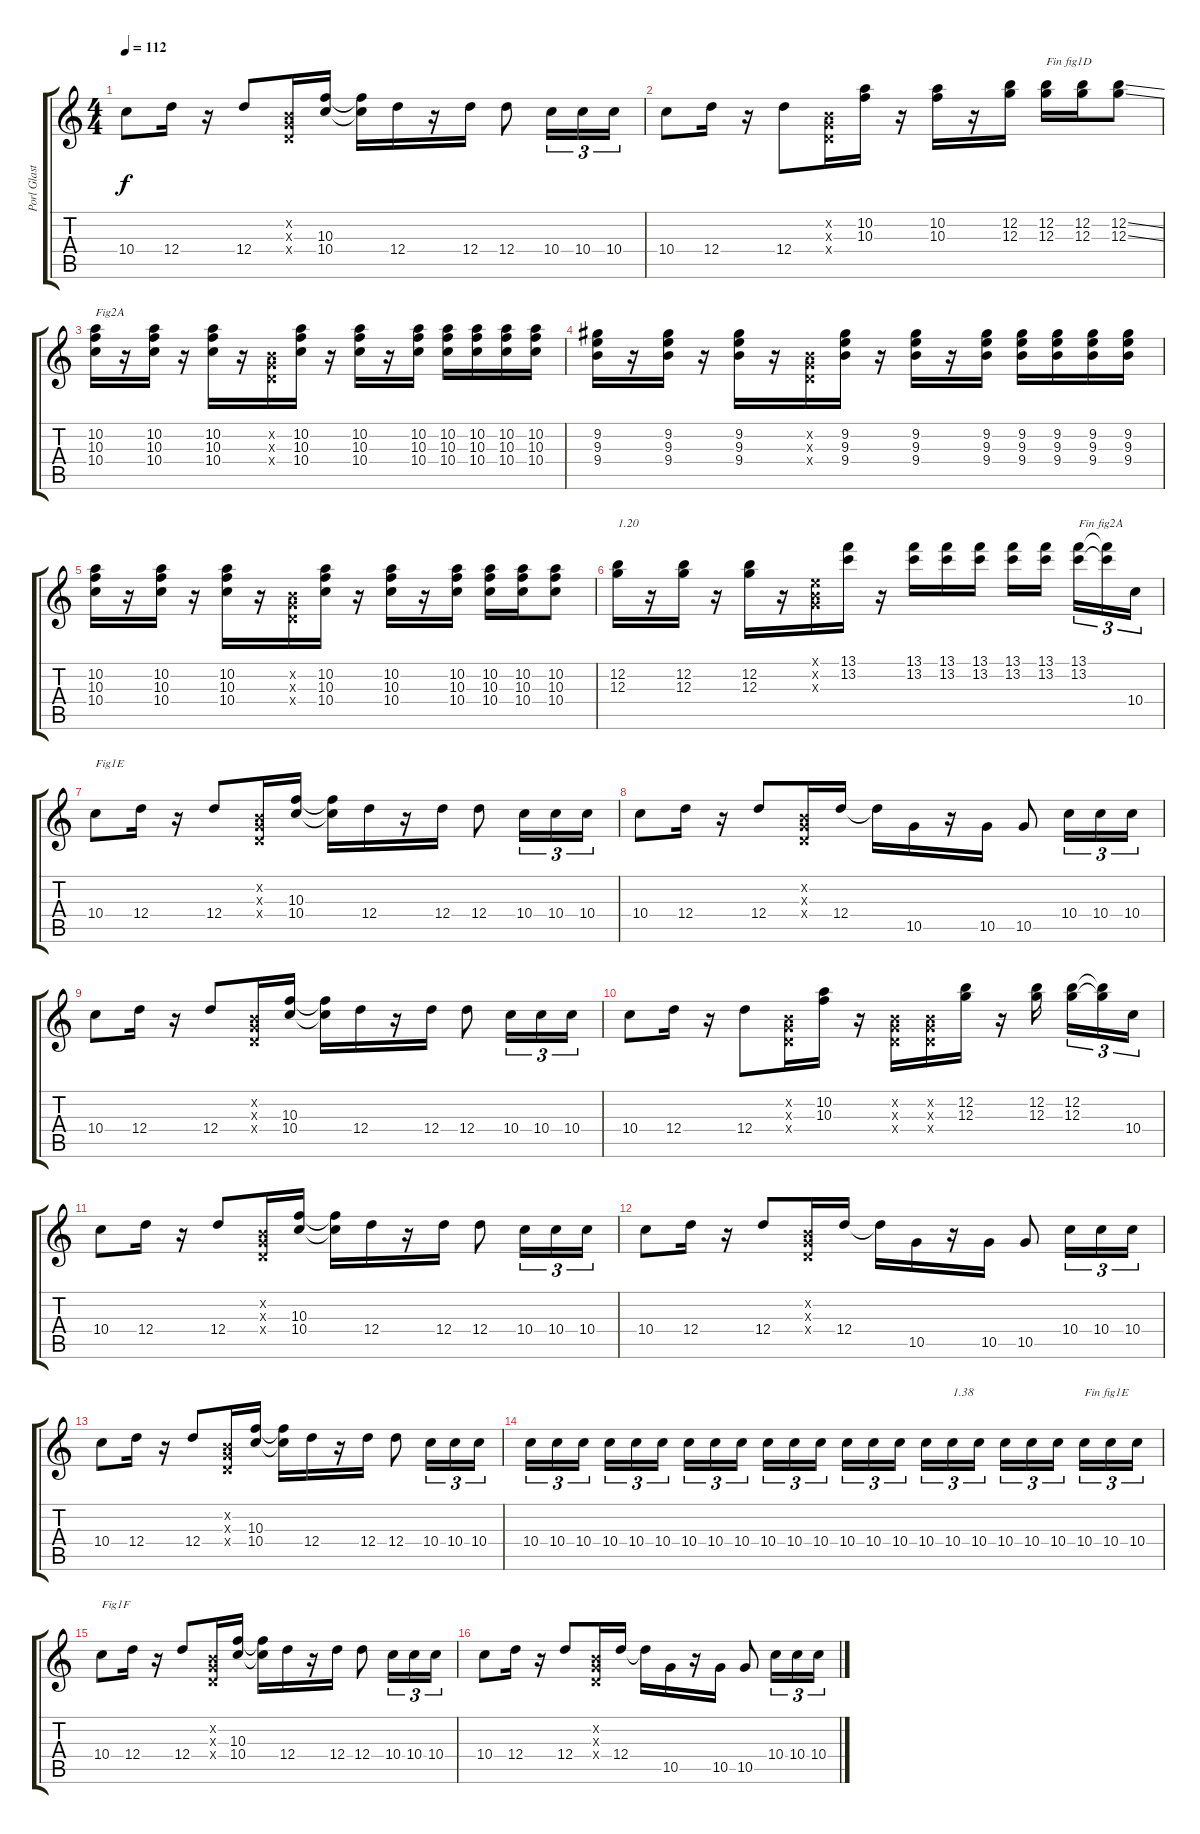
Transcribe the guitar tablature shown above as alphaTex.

\track ("Porl Glastonbury 1990" "Porl Glast") {mute instrument electricguitarclean}
\staff {score tabs}
\tuning (E4 B3 G3 D3 A2 E2) {hide}
\ts (4 4)
\tempo 112
\clef g2
\ks c
10.4.8{dy f} 12.4.16 r.16 12.4.8 (0.2{x} 0.3{x} 0.4{x}).16 (10.3 10.4).16 (10.3{t} 10.4{t}).16 12.4.16 r.16 12.4.16 12.4.8 10.4.16{tu (3 2)} 10.4.16{tu (3 2)} 10.4.16{tu (3 2)} |
10.4.8 12.4.16 r.16 12.4.8 (0.2{x} 0.3{x} 0.4{x}).16 (10.2 10.3).16 r.16 (10.2 10.3).16 r.16 (12.2 12.3).16 (12.2 12.3).16{txt "Fin fig1D"} (12.2 12.3).16 (12.2{ss} 12.3{ss}).8 |
(10.2 10.3 10.4).16{txt "Fig2A"} r.16 (10.2 10.3 10.4).16 r.16 (10.2 10.3 10.4).16 r.16 (0.2{x} 0.3{x} 0.4{x}).16 (10.2 10.3 10.4).16 r.16 (10.2 10.3 10.4).16 r.16 (10.2 10.3 10.4).16 (10.2 10.3 10.4).16 (10.2 10.3 10.4).16 (10.2 10.3 10.4).16 (10.2 10.3 10.4).16 |
(9.2 9.3 9.4).16 r.16 (9.2 9.3 9.4).16 r.16 (9.2 9.3 9.4).16 r.16 (0.2{x} 0.3{x} 0.4{x}).16 (9.2 9.3 9.4).16 r.16 (9.2 9.3 9.4).16 r.16 (9.2 9.3 9.4).16 (9.2 9.3 9.4).16 (9.2 9.3 9.4).16 (9.2 9.3 9.4).16 (9.2 9.3 9.4).16 |
(10.2 10.3 10.4).16 r.16 (10.2 10.3 10.4).16 r.16 (10.2 10.3 10.4).16 r.16 (0.2{x} 0.3{x} 0.4{x}).16 (10.2 10.3 10.4).16 r.16 (10.2 10.3 10.4).16 r.16 (10.2 10.3 10.4).16 (10.2 10.3 10.4).16 (10.2 10.3 10.4).16 (10.2 10.3 10.4).8 |
(12.2 12.3).16{txt "1.20"} r.16 (12.2 12.3).16 r.16 (12.2 12.3).16 r.16 (0.1{x} 0.2{x} 0.3{x}).16 (13.1 13.2).16 r.16 (13.1 13.2).16 (13.1 13.2).16 (13.1 13.2).16 (13.1 13.2).16 (13.1 13.2).16{beam splitsecondary} (13.1 13.2).16{tu (3 2) txt "Fin fig2A"} (13.1{t} 13.2{t}).16{tu (3 2)} 10.4.16{tu (3 2)} |
10.4.8{txt "Fig1E"} 12.4.16 r.16 12.4.8 (0.2{x} 0.3{x} 0.4{x}).16 (10.3 10.4).16 (10.3{t} 10.4{t}).16 12.4.16 r.16 12.4.16 12.4.8 10.4.16{tu (3 2)} 10.4.16{tu (3 2)} 10.4.16{tu (3 2)} |
10.4.8 12.4.16 r.16 12.4.8 (0.2{x} 0.3{x} 0.4{x}).16 12.4.16 12.4{t}.16 10.5.16 r.16 10.5.16 10.5.8 10.4.16{tu (3 2)} 10.4.16{tu (3 2)} 10.4.16{tu (3 2)} |
10.4.8 12.4.16 r.16 12.4.8 (0.2{x} 0.3{x} 0.4{x}).16 (10.3 10.4).16 (10.3{t} 10.4{t}).16 12.4.16 r.16 12.4.16 12.4.8 10.4.16{tu (3 2)} 10.4.16{tu (3 2)} 10.4.16{tu (3 2)} |
10.4.8 12.4.16 r.16 12.4.8 (0.2{x} 0.3{x} 0.4{x}).16 (10.2 10.3).16 r.16 (0.2{x} 0.3{x} 0.4{x}).16 (0.2{x} 0.3{x} 0.4{x}).16 (12.2 12.3).16 r.16 (12.2 12.3).16{beam splitsecondary} (12.2 12.3).16{tu (3 2)} (12.2{t} 12.3{t}).16{tu (3 2)} 10.4.16{tu (3 2)} |
10.4.8 12.4.16 r.16 12.4.8 (0.2{x} 0.3{x} 0.4{x}).16 (10.3 10.4).16 (10.3{t} 10.4{t}).16 12.4.16 r.16 12.4.16 12.4.8 10.4.16{tu (3 2)} 10.4.16{tu (3 2)} 10.4.16{tu (3 2)} |
10.4.8 12.4.16 r.16 12.4.8 (0.2{x} 0.3{x} 0.4{x}).16 12.4.16 12.4{t}.16 10.5.16 r.16 10.5.16 10.5.8 10.4.16{tu (3 2)} 10.4.16{tu (3 2)} 10.4.16{tu (3 2)} |
10.4.8 12.4.16 r.16 12.4.8 (0.2{x} 0.3{x} 0.4{x}).16 (10.3 10.4).16 (10.3{t} 10.4{t}).16 12.4.16 r.16 12.4.16 12.4.8 10.4.16{tu (3 2)} 10.4.16{tu (3 2)} 10.4.16{tu (3 2)} |
10.4.16{tu (3 2)} 10.4.16{tu (3 2)} 10.4.16{tu (3 2) beam splitsecondary} 10.4.16{tu (3 2)} 10.4.16{tu (3 2)} 10.4.16{tu (3 2)} 10.4.16{tu (3 2)} 10.4.16{tu (3 2)} 10.4.16{tu (3 2) beam splitsecondary} 10.4.16{tu (3 2)} 10.4.16{tu (3 2)} 10.4.16{tu (3 2)} 10.4.16{tu (3 2)} 10.4.16{tu (3 2)} 10.4.16{tu (3 2) beam splitsecondary} 10.4.16{tu (3 2)} 10.4.16{tu (3 2) txt "1.38"} 10.4.16{tu (3 2)} 10.4.16{tu (3 2)} 10.4.16{tu (3 2)} 10.4.16{tu (3 2) beam splitsecondary} 10.4.16{tu (3 2) txt "Fin fig1E"} 10.4.16{tu (3 2)} 10.4.16{tu (3 2)} |
10.4.8{txt "Fig1F"} 12.4.16 r.16 12.4.8 (0.2{x} 0.3{x} 0.4{x}).16 (10.3 10.4).16 (10.3{t} 10.4{t}).16 12.4.16 r.16 12.4.16 12.4.8 10.4.16{tu (3 2)} 10.4.16{tu (3 2)} 10.4.16{tu (3 2)} |
10.4.8 12.4.16 r.16 12.4.8 (0.2{x} 0.3{x} 0.4{x}).16 12.4.16 12.4{t}.16 10.5.16 r.16 10.5.16 10.5.8 10.4.16{tu (3 2)} 10.4.16{tu (3 2)} 10.4.16{tu (3 2)}
